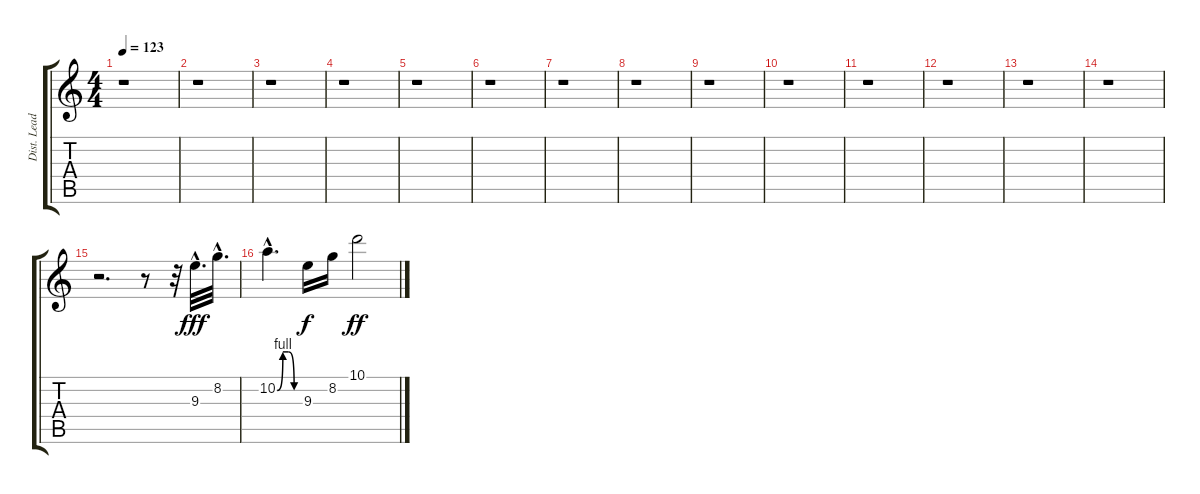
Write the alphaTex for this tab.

\track ("Dist. Lead" "Dist. Lead") {instrument overdrivenguitar}
\staff {score tabs}
\tuning (E4 B3 G3 D3 A2 E2) {hide}
\ts (4 4)
\tempo 123
\clef g2
\ks c
r.1{dy fff} |
r.1 |
r.1 |
r.1 |
r.1 |
r.1 |
r.1 |
r.1 |
r.1 |
r.1 |
r.1 |
r.1 |
r.1 |
r.1 |
r.2{d} r.8 r.32 9.3{hac}.32{d} 8.2{hac}.32{d} |
10.2{be (custom 0 0 15 4 30 4 45 0 60 0) hac}.4{d} 9.3.16{dy f} 8.2.16 10.1.2{dy ff}
